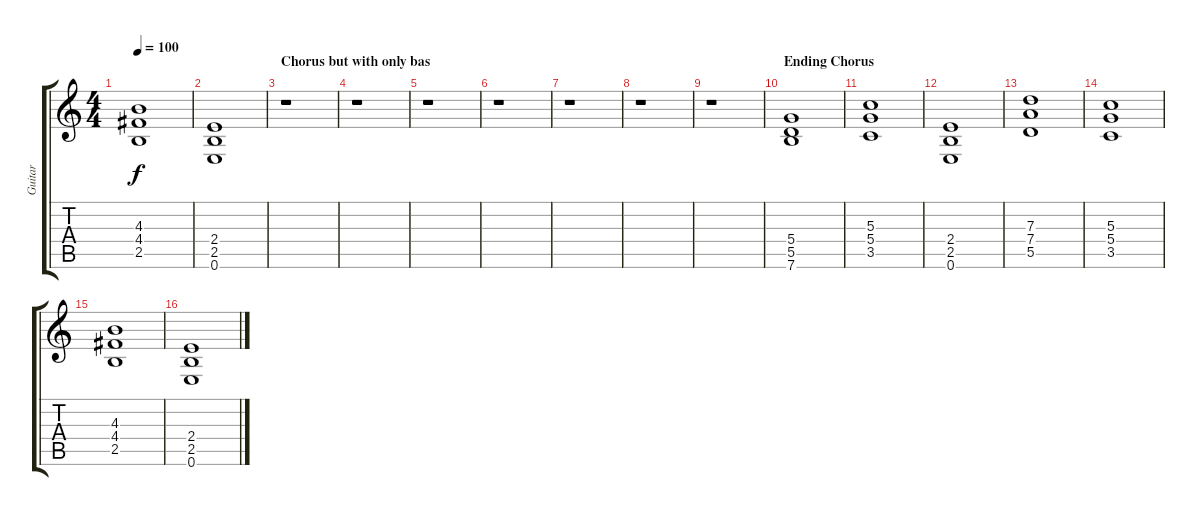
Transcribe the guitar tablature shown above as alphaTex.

\track ("Guitar" "Guitar") {instrument distortionguitar}
\staff {score tabs}
\tuning (E4 B3 G3 D3 A2 E2) {hide}
\ts (4 4)
\tempo 100
\clef g2
\ks c
(4.3 4.4 2.5).1{dy f} |
(2.4 2.5 0.6).1 |
\section ("" "Chorus but with only bas")
r.1 |
r.1 |
r.1 |
r.1 |
r.1 |
r.1 |
r.1 |
\section ("" "Ending Chorus")
(5.4 5.5 7.6).1 |
(5.3 5.4 3.5).1 |
(2.4 2.5 0.6).1 |
(7.3 7.4 5.5).1 |
(5.3 5.4 3.5).1 |
(4.3 4.4 2.5).1 |
(2.4 2.5 0.6).1
